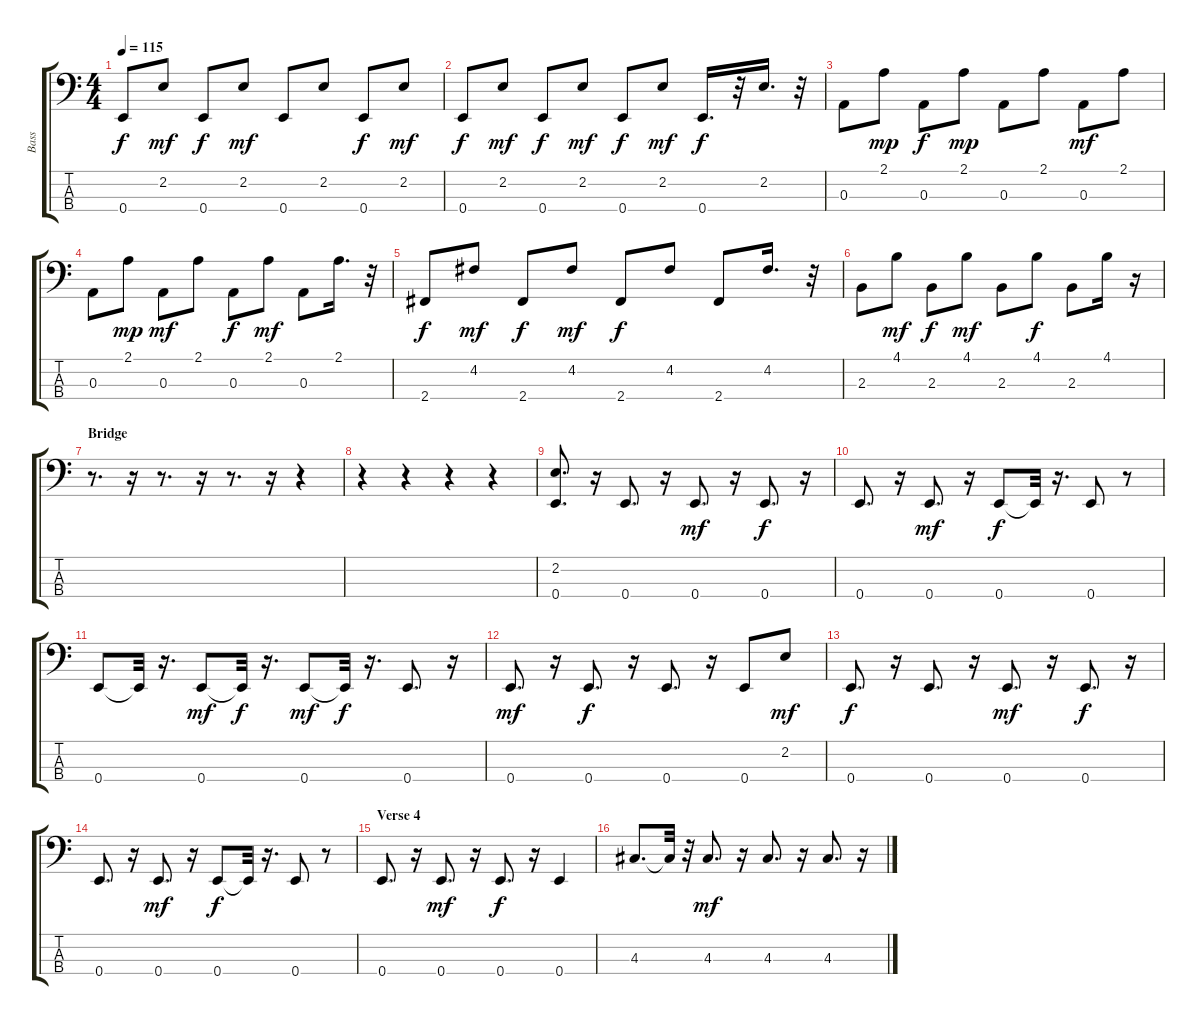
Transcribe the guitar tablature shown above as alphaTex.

\track ("Bass" "Bass") {instrument electricbassfinger}
\staff {score tabs}
\tuning (G2 D2 A1 E1) {hide}
\ts (4 4)
\tempo 115
\clef f4
\ks c
0.4.8{dy f} 2.2.8{dy mf} 0.4.8{dy f} 2.2.8{dy mf} 0.4.8 2.2.8 0.4.8{dy f} 2.2.8{dy mf} |
0.4.8{dy f} 2.2.8{dy mf} 0.4.8{dy f} 2.2.8{dy mf} 0.4.8{dy f} 2.2.8{dy mf} 0.4.16{d dy f} r.32 2.2.16{d} r.32 |
0.3.8 2.1.8{dy mp} 0.3.8{dy f} 2.1.8{dy mp} 0.3.8 2.1.8 0.3.8{dy mf} 2.1.8 |
0.3.8 2.1.8{dy mp} 0.3.8{dy mf} 2.1.8 0.3.8{dy f} 2.1.8{dy mf} 0.3.8 2.1.16{d} r.32 |
2.4.8{dy f} 4.2.8{dy mf} 2.4.8{dy f} 4.2.8{dy mf} 2.4.8{dy f} 4.2.8 2.4.8 4.2.16{d} r.32 |
2.3.8 4.1.8{dy mf} 2.3.8{dy f} 4.1.8{dy mf} 2.3.8 4.1.8{dy f} 2.3.8 4.1.16 r.16 |
\section ("" "Bridge")
r.8{d} r.16 r.8{d} r.16 r.8{d} r.16 r.4 |
r.4 r.4 r.4 r.4 |
(2.2 0.4).8{d} r.16 0.4.8{d} r.16 0.4.8{d dy mf} r.16 0.4.8{d dy f} r.16 |
0.4.8{d} r.16 0.4.8{d dy mf} r.16 0.4.8{dy f} 0.4{t}.32 r.16{d} 0.4.8 r.8 |
0.4.8 0.4{t}.32 r.16{d} 0.4.8{dy mf} 0.4{t}.32{dy f} r.16{d} 0.4.8{dy mf} 0.4{t}.32{dy f} r.16{d} 0.4.8{d} r.16 |
0.4.8{d dy mf} r.16 0.4.8{d dy f} r.16 0.4.8{d} r.16 0.4.8 2.2.8{dy mf} |
0.4.8{d dy f} r.16 0.4.8{d} r.16 0.4.8{d dy mf} r.16 0.4.8{d dy f} r.16 |
0.4.8{d} r.16 0.4.8{d dy mf} r.16 0.4.8{dy f} 0.4{t}.32 r.16{d} 0.4.8 r.8 |
\section ("" "Verse 4")
0.4.8{d} r.16 0.4.8{d dy mf} r.16 0.4.8{d dy f} r.16 0.4.4 |
4.3.8{d} 4.3{t}.32 r.32 4.3.8{d dy mf} r.16 4.3.8{d} r.16 4.3.8{d} r.16
